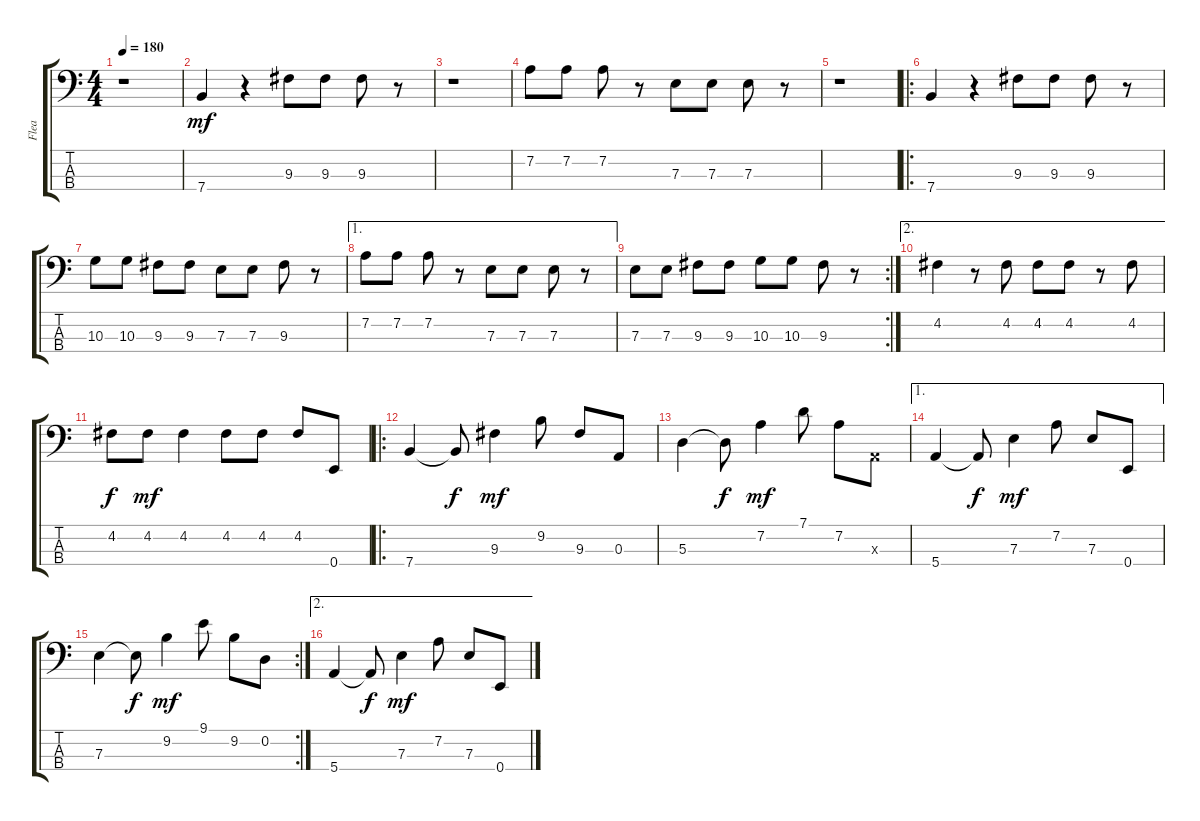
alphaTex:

\track ("Flea" "Flea") {instrument electricbassfinger}
\staff {score tabs}
\tuning (G2 D2 A1 E1) {hide}
\ts (4 4)
\tempo 180
\clef f4
\ks c
r.1{dy mf} |
7.4.4 r.4 9.3.8 9.3.8 9.3.8 r.8 |
r.1 |
7.2.8 7.2.8 7.2.8 r.8 7.3.8 7.3.8 7.3.8 r.8 |
r.1 |
\ro
7.4.4 r.4 9.3.8 9.3.8 9.3.8 r.8 |
10.3.8 10.3.8 9.3.8 9.3.8 7.3.8 7.3.8 9.3.8 r.8 |
\ae 1
7.2.8 7.2.8 7.2.8 r.8 7.3.8 7.3.8 7.3.8 r.8 |
\rc 2
7.3.8 7.3.8 9.3.8 9.3.8 10.3.8 10.3.8 9.3.8 r.8 |
\ae 2
4.2.4 r.8 4.2.8 4.2.8 4.2.8 r.8 4.2.8 |
4.2.8{dy f} 4.2.8{dy mf} 4.2.4 4.2.8 4.2.8 4.2.8 0.4.8 |
\ro
7.4.4 7.4{t}.8{dy f} 9.3.4{dy mf} 9.2.8 9.3.8 0.3.8 |
5.3.4 5.3{t}.8{dy f} 7.2.4{dy mf} 7.1.8 7.2.8 0.3{x}.8 |
\ae 1
5.4.4 5.4{t}.8{dy f} 7.3.4{dy mf} 7.2.8 7.3.8 0.4.8 |
\rc 2
7.3.4 7.3{t}.8{dy f} 9.2.4{dy mf} 9.1.8 9.2.8 0.2.8 |
\ae 2
5.4.4 5.4{t}.8{dy f} 7.3.4{dy mf} 7.2.8 7.3.8 0.4.8
